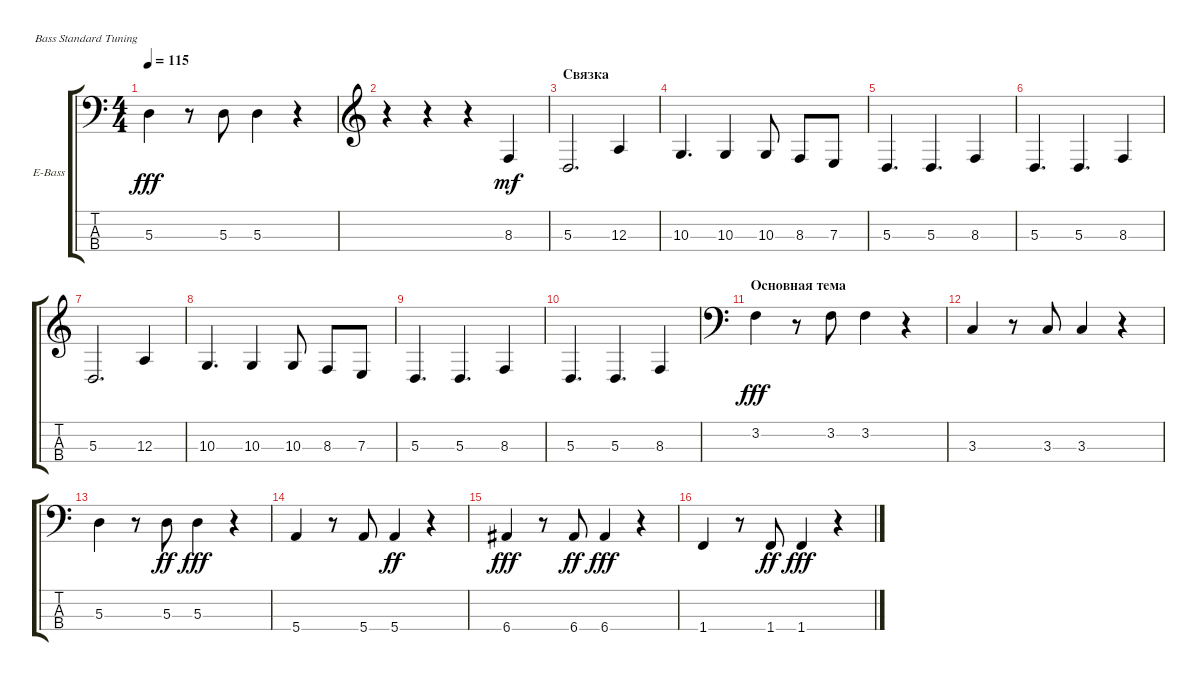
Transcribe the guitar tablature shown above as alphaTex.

\defaultSystemsLayout 4
\bracketExtendMode groupsimilarinstruments
\firstSystemTrackNameOrientation horizontal
\otherSystemsTrackNameOrientation horizontal
\track ("A.Aндреев Бас" "E-Bass") {instrument electricbassfinger}
\staff {score tabs}
\tuning (G2 D2 A1 E1)
\ts (4 4)
\tempo 115
\clef f4
\scale
0.333333
\ks c
5.3.4{dy fff} r.8 5.3.8 5.3.4 r.4 |
\clef g2
\scale
0.333333 r.4 r.4 r.4 8.3.4{dy mf} |
\section ("" "Связка")
\scale
0.333333 5.3.2{d} 12.3.4 |
\scale
0.333333 10.3.4{d} 10.3.4 10.3.8 8.3.8 7.3.8 |
\scale
0.333333 5.3.4{d} 5.3.4{d} 8.3.4 |
\scale
0.333333 5.3.4{d} 5.3.4{d} 8.3.4 |
\scale
0.333333 5.3.2{d} 12.3.4 |
\scale
0.333333 10.3.4{d} 10.3.4 10.3.8 8.3.8 7.3.8 |
\scale
0.333333 5.3.4{d} 5.3.4{d} 8.3.4 |
\scale
0.333333 5.3.4{d} 5.3.4{d} 8.3.4 |
\section ("" "Основная тема")
\clef f4
\scale
0.333333 3.2.4{dy fff} r.8 3.2.8 3.2.4 r.4 |
\scale
0.333333 3.3.4 r.8 3.3.8 3.3.4 r.4 |
\scale
0.333333 5.3.4 r.8 5.3.8{dy ff} 5.3.4{dy fff} r.4 |
\scale
0.333333 5.4.4 r.8 5.4.8 5.4.4{dy ff} r.4 |
\scale
0.333333 6.4.4{dy fff} r.8 6.4.8{dy ff} 6.4.4{dy fff} r.4 |
1.4.4 r.8 1.4.8{dy ff} 1.4.4{dy fff} r.4
